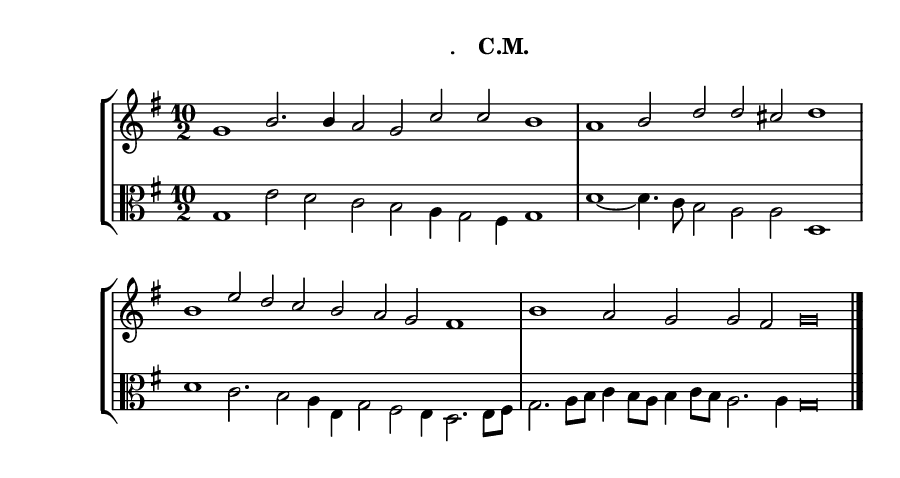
\version "2.14.2"

staffSize = 26
sizeFactor = #1.5

#(set! paper-alist (cons '("6x9" . (cons (* 6 in) (* 9 in))) paper-alist))
#(set-global-staff-size (/ staffSize sizeFactor))

\paper  {
  #(set-paper-size "6x9")
  print-all-headers = ##t
  print-page-number = ##t
  top-margin = 0.5 \in
  left-margin = 0.75 \in
  right-margin = 0.25 \in
  bottom-margin = 0.5 \in
}

\header {
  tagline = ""
}

tuneTitle = ""
tuneMeter = "C.M."
author = ""
voiceFontSize = 0

cantusMusic = {
  \clef treble
  \key g \major
  \autoBeamOff

  \relative c'' {
    \override Staff.NoteHead.style = #'baroque
    \set Score.tempoHideNote = ##t \tempo 4 = 120
    \override Staff.TimeSignature #'break-visibility = ##(#f #f #f) 
    \set fontSize = \voiceFontSize
      \time 10/2 g1 b2. b4 a2 g c c b1
      \time 8/2 a1 b2 d d cis d1
      \time 10/2 b1 e2 d c b a g fis1
      \time 10/2 b1 a2 g g fis g\breve \bar "|."
    }
}

bassusMusic = {
  \clef alto
  \key g \major
  \autoBeamOff
  \relative c' {
    \override Staff.NoteHead.style = #'baroque
    \override Staff.TimeSignature #'break-visibility = ##(#f #f #f) 
    \set fontSize = \voiceFontSize
    g1 e'2 d c b a4 g2 fis4 g1
    d'1~ d4. c8 b2 a a d,1
    d'1 c2. b2 a4 e g2 fis e4 d2. e8[ fis]
    g2. a8[ b] c4 b8[ a] b4 c8[ b] a2. a4 g\breve
  }
}

\score
{
  \header {
    poet = \markup { \typewriter { \author } }
    instrument = \markup { \typewriter { #(string-append tuneTitle ". ") }
			   \tuneMeter }
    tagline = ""
  }

  <<
    \new StaffGroup {
      <<
	\new Staff = "cantus" {
	  <<
	    \new Voice = "one" { \stemUp \slurUp \tieUp \cantusMusic }
	  >>
	}
	\new Staff = "bassus" {
	  <<
	    \new  Voice = "four" { \stemDown \slurDown \tieDown \bassusMusic }
	  >>
	}
      >>
    }
    
  >>

  \layout {
    \context {
      \override VerticalAxisGroup #'minimum-Y-extent = #'(0 . 0)
    }
    \context {
      \Lyrics
      \override LyricText #'font-size = #-1
    }
    \context {
      \Score
      \remove "Bar_number_engraver"
    }
    indent = 0 \cm
  }
  \midi { }
}
